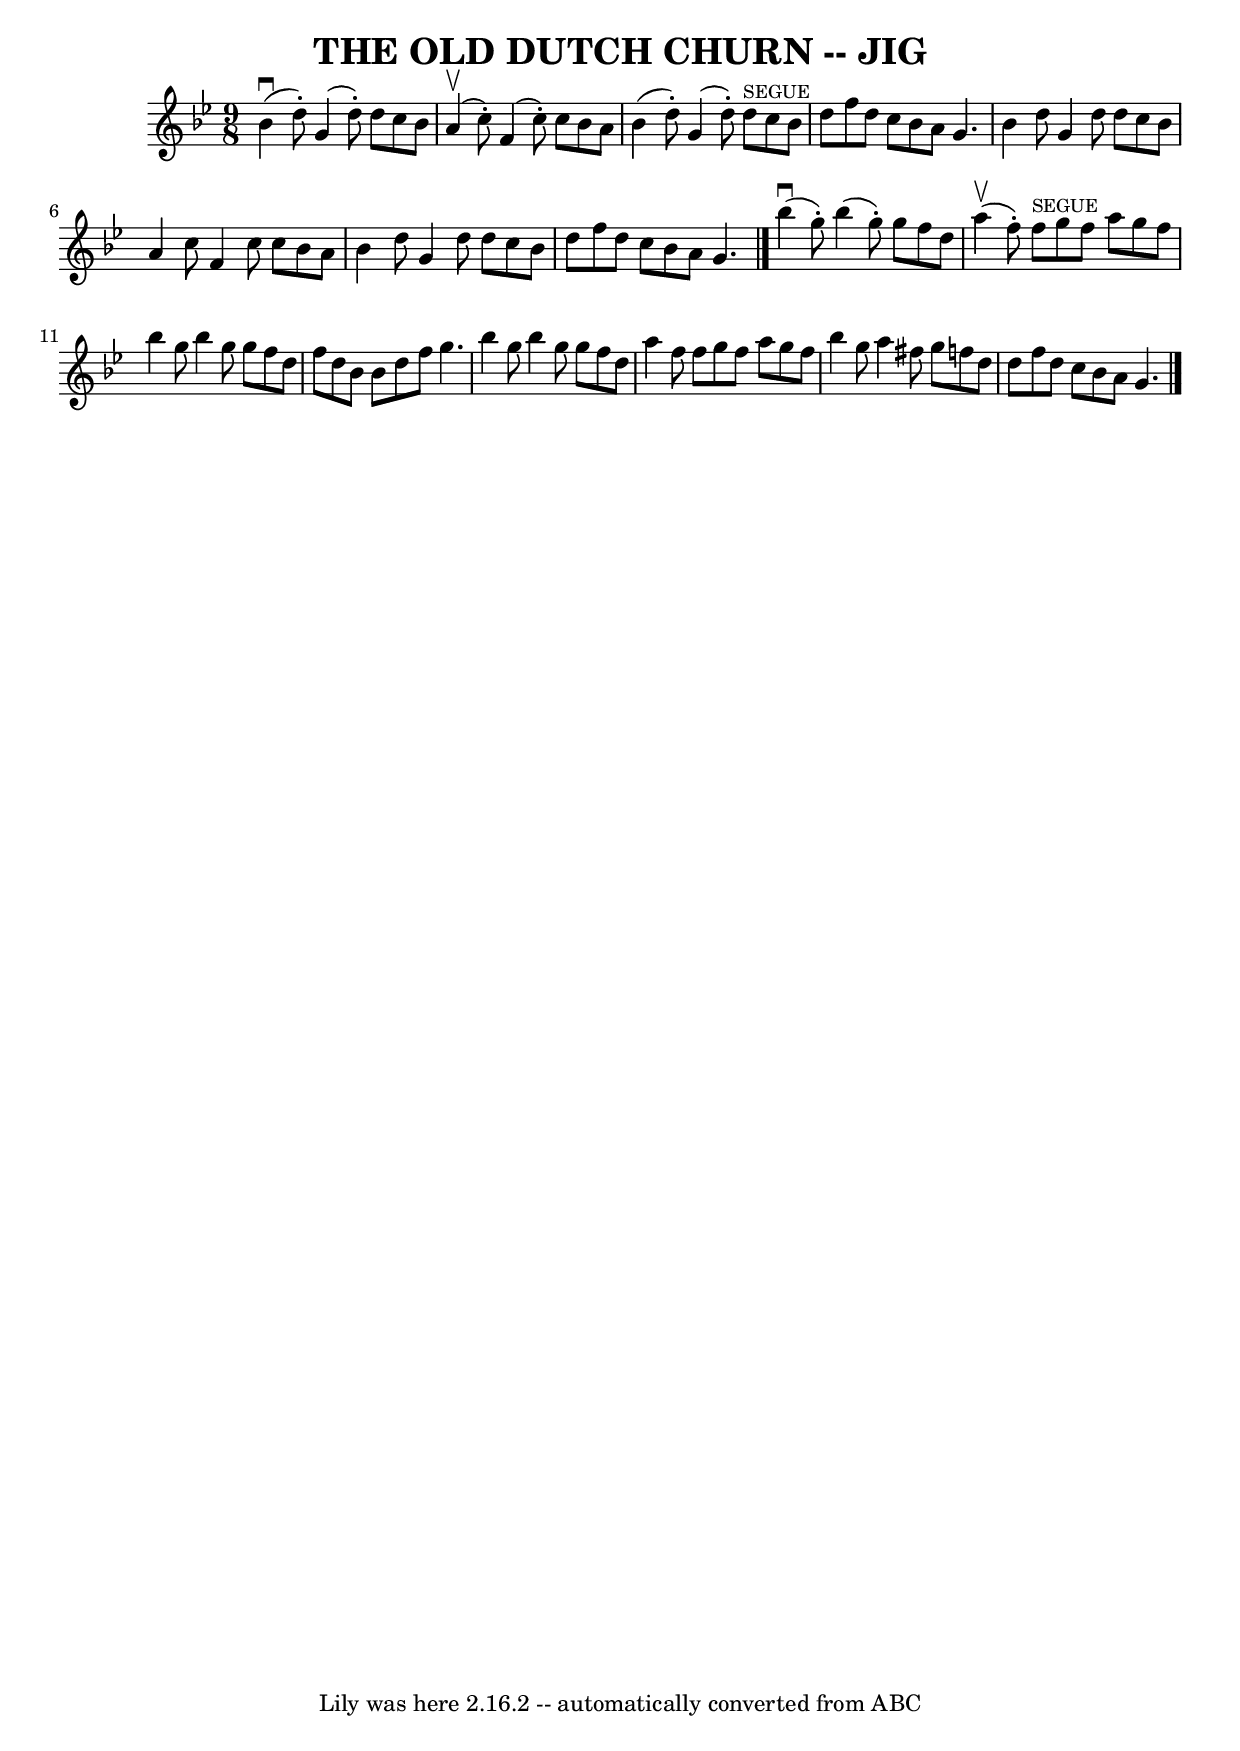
\version "2.16.2"
\include "Mammoth.ily"
\header {
  %% book = "Ryan's Mammoth Collection of Fiddle Tunes"
  crossRefNumber = "1"
  footnotes = ""
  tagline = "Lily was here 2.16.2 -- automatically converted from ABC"
  title = "THE OLD DUTCH CHURN -- JIG"

}
voicedefault =  {


  \time 9/8 
  \key g \minor
  bes'4 (^\downbow d''8-.) g'4 (d''8-.)     d''8 c''8 bes'8     |
  a'4 (^\upbow c''8-.) f'4 (c''8-.) c''8 bes'8 a'8    |
  bes'4 (d''8-.) g'4 (d''8-.) d''8^\segue c''8 bes'8    |
  d''8 f''8 d''8       c''8 bes'8 a'8 g'4.         |
  bes'4 d''8 g'4 d''8       d''8 c''8 bes'8     |
  a'4 c''8 f'4 c''8 c''8 bes'8    a'8     |
  bes'4 d''8 g'4 d''8 d''8 c''8 bes'8     |
  d''8 f''8 d''8 c''8 bes'8 a'8 g'4.    \bar "|."    
  bes''4 (^\downbow g''8-.) bes''4 (g''8-.) g''8 f''8       d''8     |
  a''4 (^\upbow f''8-.) f''8^\segue g''8       f''8 a''8 g''8 f''8     |
  bes''4 g''8 bes''4 g''8       g''8 f''8 d''8     |
  f''8 d''8 bes'8 bes'8 d''8       f''8 g''4.         |
  bes''4 g''8 bes''4 g''8 g''8       f''8 d''8     |
  a''4 f''8 f''8 g''8 f''8 a''8 g''8    f''8     |
  bes''4 g''8 a''4 fis''8 g''8 f''!8 d''8  |
  d''8 f''8 d''8 c''8 bes'8 a'8 g'4.    \bar "|." 
  

}

\score{
  <<

    \context Staff="default"
    {
      \voicedefault 
      
    }

  >>
  \layout {
    
  }
  \midi {
  }

}
